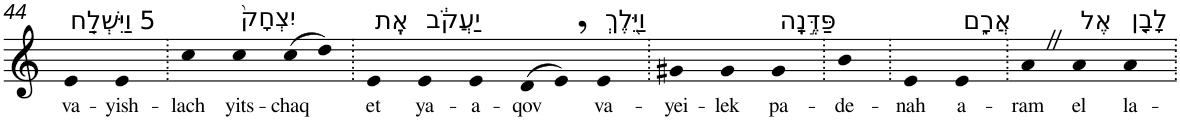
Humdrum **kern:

**kern	**text
*part1	*part1
*staff1	*staff1
*I"Piano	*
*I'Pno	*
!!LO:PB:g=z
*clefG2	*
*k[]	*
=44	=44
!LO:TX:a:t=5 וַיִּשְׁלַ֤ח	!
!	!LO:LY:b
4e	va-
!	!LO:LY:b
4e	-yish-
=45.	=45.
!	!LO:LY:b
4cc	-lach
!LO:TX:a:t=יִצְחָק֙	!
!	!LO:LY:b
4cc	yits-
!	!LO:LY:b
(>8cc	-chaq
8dd)	.
=46.	=46.
!LO:TX:a:t=אֶֽת	!
!	!LO:LY:b
4e	et
!LO:TX:a:t=יַעֲקֹ֔ב	!
!	!LO:LY:b
4e	ya-
!	!LO:LY:b
4e	-a-
!	!LO:LY:b
(>8d	-qov
8e,)	.
!LO:TX:a:t=וַיֵּ֖לֶךְ	!
!	!LO:LY:b
4e	va-
=47.	=47.
!	!LO:LY:b
4g#X	-yei-
!	!LO:LY:b
4g#	-lek
!LO:TX:a:t=פַּדֶּ֣נָֽה	!
!	!LO:LY:b
4g#	pa-
=48.	=48.
!	!LO:LY:b
4b	-de-
=49.	=49.
!	!LO:LY:b
4e	-nah
!LO:TX:a:t=אֲרָ֑ם	!
!	!LO:LY:b
4e	a-
=50.	=50.
!	!LO:LY:b
4aZ	-ram
!LO:TX:a:t=אֶל	!
!	!LO:LY:b
4a	el
!LO:TX:a:t=לָבָ֤ן	!
!	!LO:LY:b
4a	la-
=.	=.
*-	*-
